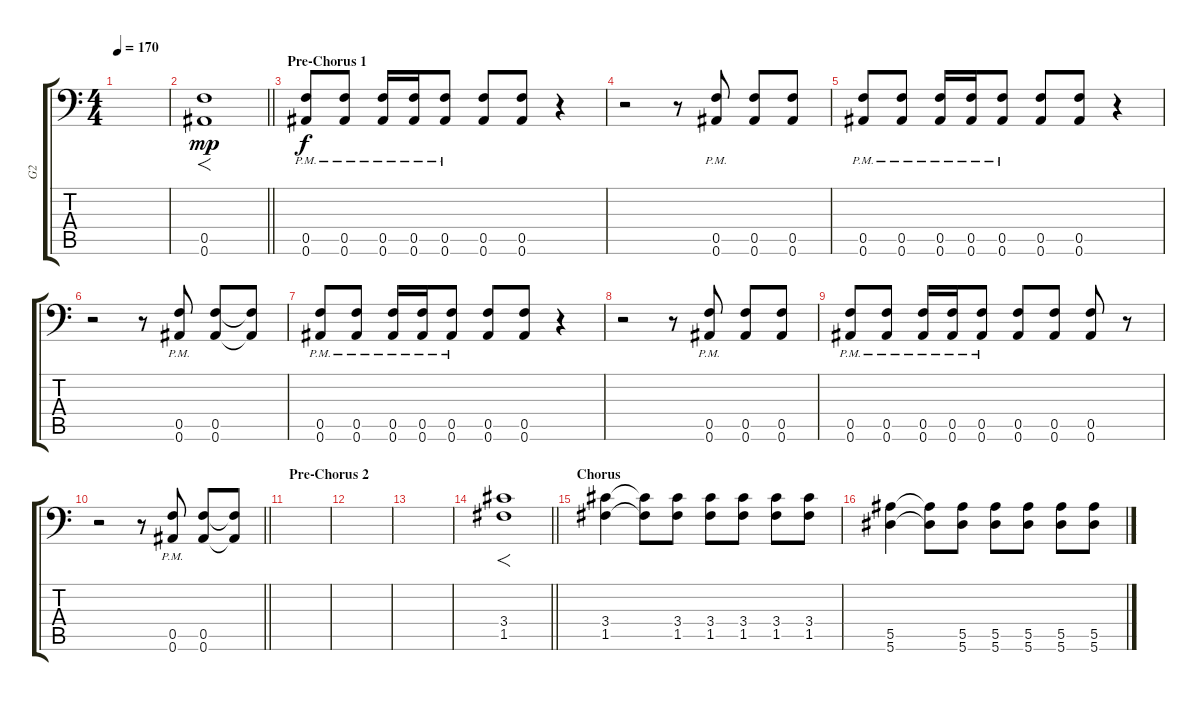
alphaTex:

\track ("G2" "G2") {instrument overdrivenguitar}
\staff {score tabs}
\tuning (C4 G3 Eb3 Bb2 F2 Bb1) {hide}
\ts (4 4)
\tempo 170
\clef f4
\ks c
|
\barLineRight lightlight
(0.5 0.6).1{f dy mp} |
\section ("" "Pre-Chorus 1")
(0.5{pm} 0.6{pm}).8{dy f} (0.5{pm} 0.6{pm}).8 (0.5{pm} 0.6{pm}).16 (0.5{pm} 0.6{pm}).16 (0.5{pm} 0.6{pm}).8 (0.5 0.6).8 (0.5 0.6).8 r.4 |
r.2 r.8 (0.5{pm} 0.6{pm}).8 (0.5 0.6).8 (0.5 0.6).8 |
(0.5{pm} 0.6{pm}).8 (0.5{pm} 0.6{pm}).8 (0.5{pm} 0.6{pm}).16 (0.5{pm} 0.6{pm}).16 (0.5{pm} 0.6{pm}).8 (0.5 0.6).8 (0.5 0.6).8 r.4 |
r.2 r.8 (0.5{pm} 0.6{pm}).8 (0.5 0.6).8 (0.5{t} 0.6{t}).8 |
(0.5{pm} 0.6{pm}).8 (0.5{pm} 0.6{pm}).8 (0.5{pm} 0.6{pm}).16 (0.5{pm} 0.6{pm}).16 (0.5{pm} 0.6{pm}).8 (0.5 0.6).8 (0.5 0.6).8 r.4 |
r.2 r.8 (0.5{pm} 0.6{pm}).8 (0.5 0.6).8 (0.5 0.6).8 |
(0.5{pm} 0.6{pm}).8 (0.5{pm} 0.6{pm}).8 (0.5{pm} 0.6{pm}).16 (0.5{pm} 0.6{pm}).16 (0.5{pm} 0.6{pm}).8 (0.5 0.6).8 (0.5 0.6).8 (0.5 0.6).8 r.8 |
\barLineRight lightlight
r.2 r.8 (0.5{pm} 0.6{pm}).8 (0.5 0.6).8 (0.5{t} 0.6{t}).8 |
\section ("" "Pre-Chorus 2")
|
|
|
\barLineRight lightlight
(3.4 1.5).1{f} |
\section ("" "Chorus")
(3.4 1.5).4 (3.4{t} 1.5{t}).8 (3.4 1.5).8 (3.4 1.5).8 (3.4 1.5).8 (3.4 1.5).8 (3.4 1.5).8 |
(5.5 5.6).4 (5.5{t} 5.6{t}).8 (5.5 5.6).8 (5.5 5.6).8 (5.5 5.6).8 (5.5 5.6).8 (5.5 5.6).8
